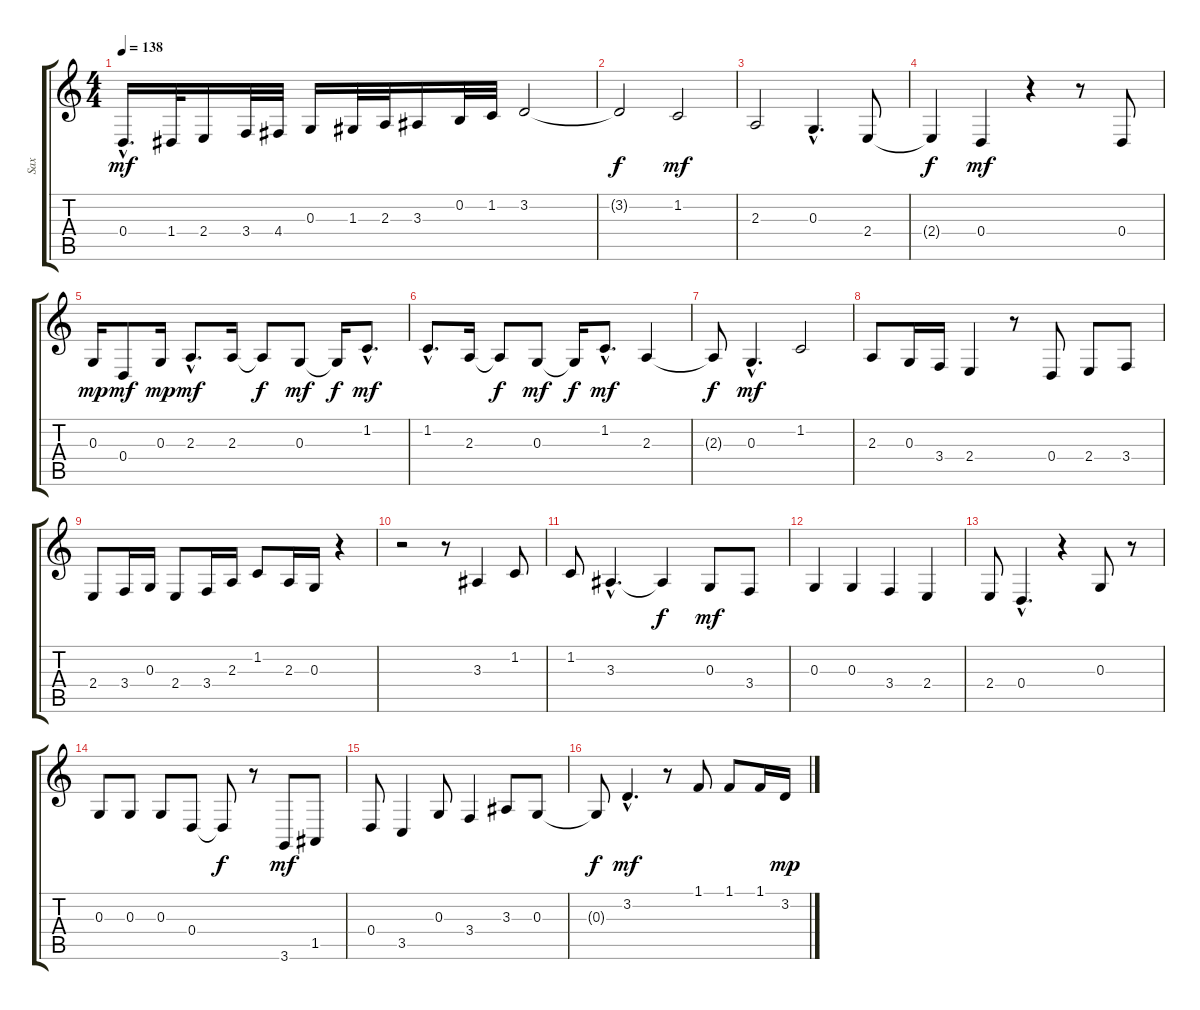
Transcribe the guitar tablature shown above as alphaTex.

\track ("Sax" "Sax") {instrument tenorsax}
\staff {score tabs}
\tuning (E4 B3 G3 D3 A2 E2) {hide}
\ts (4 4)
\tempo 138
\clef g2
\ks c
0.4{hac}.16{d dy mf} 1.4.32 2.4.16 3.4.32 4.4.32 0.3.16 1.3.32 2.3.32 3.3.16 0.2.32 1.2.32 3.2.2 |
3.2{t}.2{dy f} 1.2.2{dy mf} |
2.3.2 0.3{hac}.4{d} 2.4.8 |
2.4{t}.4{dy f} 0.4.4{dy mf} r.4 r.8 0.4.8 |
0.3.16{dy mp} 0.4.8{dy mf} 0.3.16{dy mp} 2.3{hac}.8{d dy mf} 2.3.16 2.3{t}.8{dy f} 0.3.8{dy mf} 0.3{t}.16{dy f} 1.2{hac}.8{d dy mf} |
1.2{hac}.8{d} 2.3.16 2.3{t}.8{dy f} 0.3.8{dy mf} 0.3{t}.16{dy f} 1.2{hac}.8{d dy mf} 2.3.4 |
2.3{t}.8{dy f} 0.3{hac}.4{d dy mf} 1.2.2 |
2.3.8 0.3.16 3.4.16 2.4.4 r.8 0.4.8 2.4.8 3.4.8 |
2.4.8 3.4.16 0.3.16 2.4.8 3.4.16 2.3.16 1.2.8 2.3.16 0.3.16 r.4 |
r.2 r.8 3.3.4 1.2.8 |
1.2.8 3.3{hac}.4{d} 3.3{t}.4{dy f} 0.3.8{dy mf} 3.4.8 |
0.3.4 0.3.4 3.4.4 2.4.4 |
2.4.8 0.4{hac}.4{d} r.4 0.3.8 r.8 |
0.3.8 0.3.8 0.3.8 0.4.8 0.4{t}.8{dy f} r.8 3.6.8{dy mf} 1.5.8 |
0.4.8 3.5.4 0.3.8 3.4.4 3.3.8 0.3.8 |
0.3{t}.8{dy f} 3.2{hac}.4{d dy mf} r.8 1.1.8 1.1.8 1.1.16 3.2.16{dy mp}
